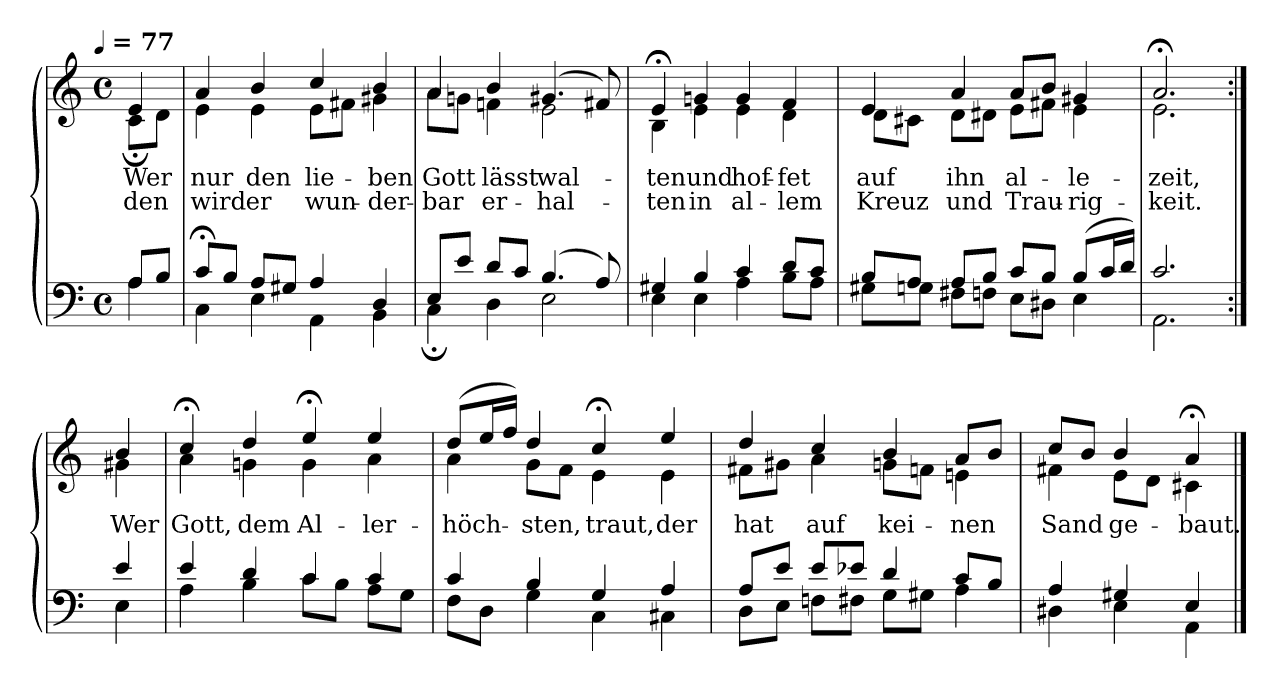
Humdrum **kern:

**kern	**kern	**text	**text	**dynam
*part1	*part1	*part1	*part1	*part1
*staff2	*staff1	*staff1	*staff1	*staff1/2
*clefF4	*clefG2	*	*	*
!!LO:TX:omd:t=[quarter] = 77
*M4/4	*M4/4	*	*	*
*met(c)	*met(c)	*	*	*
*MM77	*MM77	*	*	*
=	=	=	=	=
*^	*^	*	*	*
8AL	4A	4e	8c;L	Wer	den	.
8BJ	.	.	8dJ	.	.	.
=1	=1	=1	=1	=1	=1	=1
*	*	*MM76	*	*	*	*
8c;<L	4C	4a	4e	nur	wird	.
8BJ	.	.	.	.	.	.
8AL	4E	4b	4e	den	er	.
8G#XJ	.	.	.	.	.	.
4A	4AA	4cc	8eL	lie-	wun-	♩ = 75.4
.	.	.	8f#XJ	.	.	.
4D	4BB	4b	4g#X	-ben	-der-	.
=2	=2	=2	=2	=2	=2	=2
8EL	4C;	4a	8aL	Gott	-bar	.
8eJ	.	.	8gnJ	.	.	.
8dL	4D	4b	4fn	lässt	er-	.
8cJ	.	.	.	.	.	.
(4.B	2E	(4.g#X	2e	wal-	-hal-	♩ = 73
8A)	.	8f#X)	.	.	.	.
=3	=3	=3	=3	=3	=3	=3
4G#X	4E	4e;<	4B	-ten	-ten	.
4B	4E	4gn	4e	und	in	♩ = 75
4c	4A	4g	4e	hof-	al-	.
8dL	8BL	4f	4d	-fet	-lem	.
8cJ	8AJ	.	.	.	.	.
=4	=4	=4	=4	=4	=4	=4
*	*	*MM80	*	*	*	*
8BL	8G#XL	4e	8dL	auf	Kreuz	.
8AJ	8GnJ	.	8c#XJ	.	.	.
8AL	8F#XL	4a	8dL	ihn	und	♩ = 73
8BJ	8FnJ	.	8d#XJ	.	.	.
8cL	8EL	8aL	8eL	al-	Trau-	.
8BJ	8D#XJ	8bJ	8f#XJ	.	.	.
(8BL	4E	4g#X	4e	-le-	-rig-	♩ = 72
16cL	.	.	.	.	.	.
16dJJ)	.	.	.	.	.	.
=5	=5	=5	=5	=5	=5	=5
2.c	2.AA	2.a;<	2.e	-zeit,	-keit.	.
!!LO:LB:g=z	!!
=:|!	=:|!	=:|!	=:|!	=:|!	=:|!	=:|!
*	*	*MM72	*	*	*	*
4e	4E	4b	4g#X	Wer	.	.
=6	=6	=6	=6	=6	=6	=6
4e	4A	4cc;<	4a	Gott,	.	.
4d	4B	4dd	4gn	dem	.	♩ = 74
4c	8cL	4ee;<	4g	Al-	.	.
.	8BJ	.	.	.	.	.
4c	8AL	4ee	4a	-ler-	.	.
.	8GJ	.	.	.	.	.
=7	=7	=7	=7	=7	=7	=7
4c	8FL	(8ddL	4a	-höch-	.	.
.	8DJ	16eeL	.	.	.	.
.	.	16ffJJ)	.	.	.	.
4B	4G	4dd	8gL	sten,	.	♩ = 69
.	.	.	8fJ	.	.	.
4G	4C	4cc;<	4e	traut,	.	.
4A	4C#X	4ee	4e	der	.	♩ = 72
=8	=8	=8	=8	=8	=8	=8
8AL	8DL	4dd	8f#XL	hat	.	.
8eJ	8EJ	.	8g#XJ	.	.	.
8eL	8FnL	4cc	4a	auf	.	.
8e-XJ	8F#XJ	.	.	.	.	.
4d	8GL	4b	8gnL	kei-	.	♩ = 71
.	8G#XJ	.	8fnJ	.	.	.
8cL	4A	8aL	4en	-nen	.	.
8BJ	.	8bJ	.	.	.	.
=9	=9	=9	=9	=9	=9	=9
*	*	*MM66	*	*	*	*
4A	4D#X	8ccL	4f#X	Sand	.	.
.	.	8bJ	.	.	.	.
4G#X	4E	4b	8eL	ge-	.	♩ = 63
.	.	.	8dJ	.	.	.
4E	4AA	4a;<	4c#X	-baut.	.	.
*v	*v	*	*	*	*	*
*	*v	*v	*	*	*
==	==	==	==	==
*-	*-	*-	*-	*-
